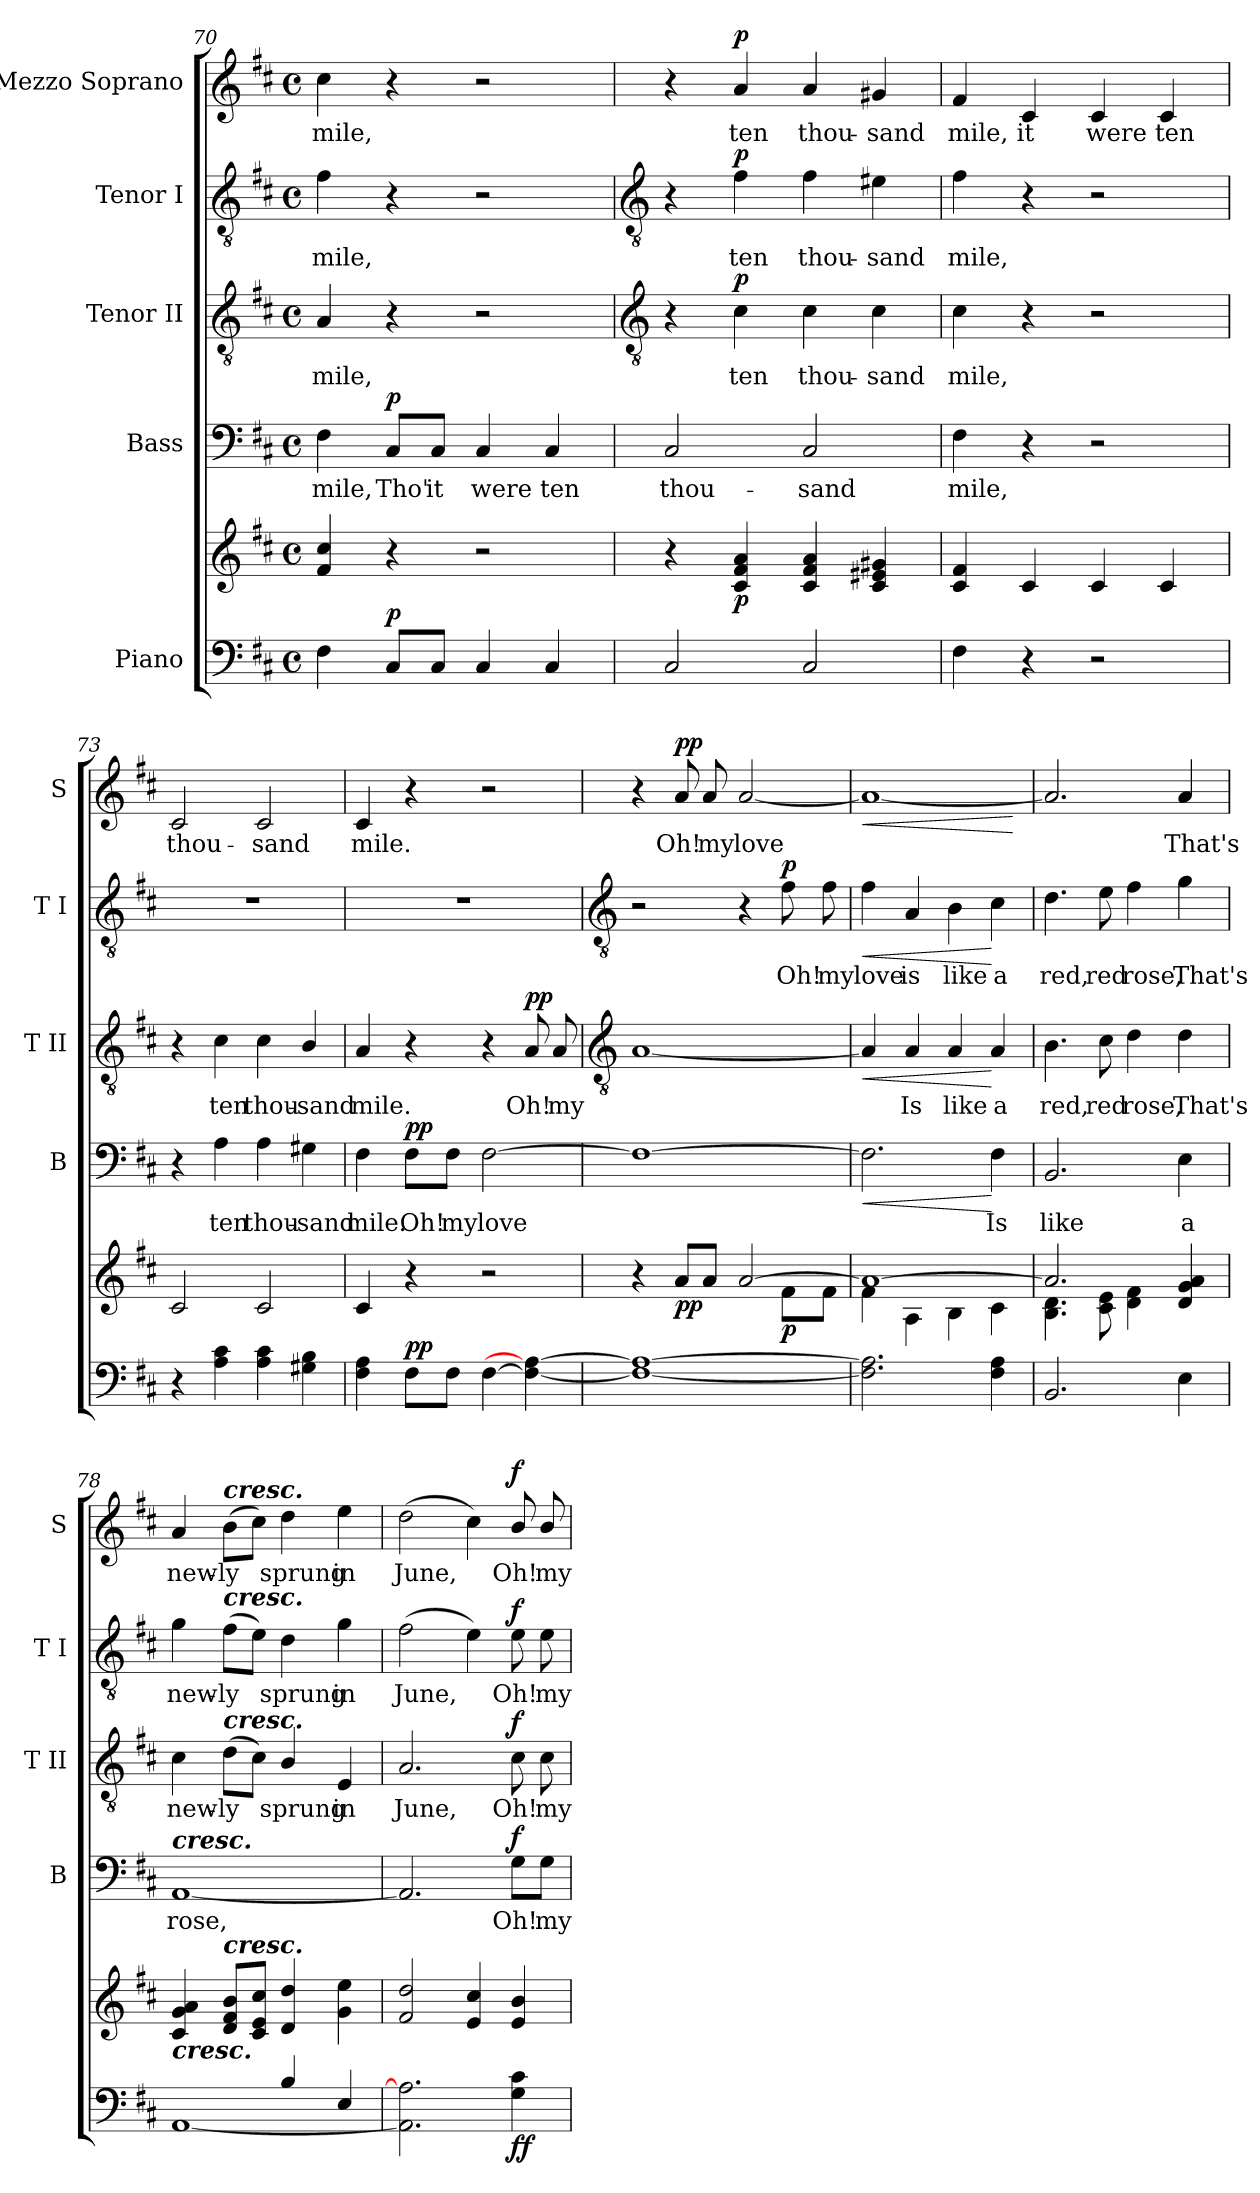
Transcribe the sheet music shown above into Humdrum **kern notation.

**kern	**kern	**dynam	**kern	**text	**dynam	**kern	**text	**dynam	**kern	**text	**dynam	**kern	**text	**dynam
*part5	*part5	*part5	*part4	*part4	*part4	*part3	*part3	*part3	*part2	*part2	*part2	*part1	*part1	*part1
*staff6	*staff5	*staff5/6	*staff4	*staff4	*staff4	*staff3	*staff3	*staff3	*staff2	*staff2	*staff2	*staff1	*staff1	*staff1
*I"Piano	*	*	*I"Bass	*	*	*I"Tenor II	*	*	*I"Tenor I	*	*	*I"Mezzo Soprano	*	*
*	*	*	*I'B	*	*	*I'T II	*	*	*I'T I	*	*	*I'S	*	*
*clefF4	*clefG2	*	*clefF4	*	*	*clefGv2	*	*	*clefGv2	*	*	*clefG2	*	*
*k[f#c#]	*k[f#c#]	*	*k[f#c#]	*	*	*k[f#c#]	*	*	*k[f#c#]	*	*	*k[f#c#]	*	*
*D:	*D:	*	*D:	*	*	*D:	*	*	*D:	*	*	*D:	*	*
*M4/4	*M4/4	*	*M4/4	*	*	*M4/4	*	*	*M4/4	*	*	*M4/4	*	*
*met(c)	*met(c)	*	*met(c)	*	*	*met(c)	*	*	*met(c)	*	*	*met(c)	*	*
=70	=70	=70	=70	=70	=70	=70	=70	=70	=70	=70	=70	=70	=70	=70
!	!	!	!	!LO:LY:b	!	!	!LO:LY:b	!	!	!LO:LY:b	!	!	!LO:LY:b	!
4F#	4f# 4cc#	.	4F#	mile,	.	4A	mile,	.	4f#	mile,	.	4cc#	mile,	.
!	!	!LO:DY:a=2	!	!LO:LY:b	!LO:DY:b	!	!	!	!	!	!	!	!	!
8C#L	4r	p	8C#/L	Tho'	p	4r	.	.	4r	.	.	4r	.	.
!	!	!	!	!LO:LY:b	!	!	!	!	!	!	!	!	!	!
8C#J	.	.	8C#/J	it	.	.	.	.	.	.	.	.	.	.
!	!	!	!	!LO:LY:b	!	!	!	!	!	!	!	!	!	!
4C#	2r	.	4C#	were	.	2r	.	.	2r	.	.	2r	.	.
!	!	!	!	!LO:LY:b	!	!	!	!	!	!	!	!	!	!
4C#	.	.	4C#	ten	.	.	.	.	.	.	.	.	.	.
!!LO:LB:g=z
=71	=71	=71	=71	=71	=71	=71	=71	=71	=71	=71	=71	=71	=71	=71
*	*	*	*	*	*	*clefGv2	*	*	*clefGv2	*	*	*	*	*
!	!	!	!	!LO:LY:b	!	!	!	!	!	!	!	!	!	!
2C#	4r	.	2C#	thou-	.	4r	.	.	4r	.	.	4r	.	.
!	!	!LO:DY:b	!	!	!	!	!LO:LY:b	!LO:DY:b	!	!LO:LY:b	!LO:DY:b	!	!LO:LY:b	!LO:DY:b
.	4c#/ 4f#/ 4a/	p	.	.	.	4c#	ten	p	4f#	ten	p	4a/	ten	p
!	!	!	!	!LO:LY:b	!	!	!LO:LY:b	!	!	!LO:LY:b	!	!	!LO:LY:b	!
2C#	4c#/ 4f#/ 4a/	.	2C#	-sand	.	4c#	thou-	.	4f#	thou-	.	4a/	thou-	.
!	!	!	!	!	!	!	!LO:LY:b	!	!	!LO:LY:b	!	!	!LO:LY:b	!
.	4c# 4e#X 4g#X	.	.	.	.	4c#	-sand	.	4e#X	-sand	.	4g#X	-sand	.
=72	=72	=72	=72	=72	=72	=72	=72	=72	=72	=72	=72	=72	=72	=72
!	!	!	!	!LO:LY:b	!	!	!LO:LY:b	!	!	!LO:LY:b	!	!	!LO:LY:b	!
4F#	4c# 4f#	.	4F#	mile,	.	4c#	mile,	.	4f#	mile,	.	4f#	mile,	.
!	!	!	!	!	!	!	!	!	!	!	!	!	!LO:LY:b	!
4r	4c#	.	4r	.	.	4r	.	.	4r	.	.	4c#	it	.
!	!	!	!	!	!	!	!	!	!	!	!	!	!LO:LY:b	!
2r	4c#	.	2r	.	.	2r	.	.	2r	.	.	4c#	were	.
!	!	!	!	!	!	!	!	!	!	!	!	!	!LO:LY:b	!
.	4c#	.	.	.	.	.	.	.	.	.	.	4c#	ten	.
=73	=73	=73	=73	=73	=73	=73	=73	=73	=73	=73	=73	=73	=73	=73
!	!	!	!	!	!	!	!	!	!	!	!	!	!LO:LY:b	!
4r	2c#	.	4r	.	.	4r	.	.	1r	.	.	2c#	thou-	.
!	!	!	!	!LO:LY:b	!	!	!LO:LY:b	!	!	!	!	!	!	!
4A 4c#	.	.	4A	ten	.	4c#	ten	.	.	.	.	.	.	.
!	!	!	!	!LO:LY:b	!	!	!LO:LY:b	!	!	!	!	!	!LO:LY:b	!
4A 4c#	2c#	.	4A	thou-	.	4c#	thou-	.	.	.	.	2c#	-sand	.
!	!	!	!	!LO:LY:b	!	!	!LO:LY:b	!	!	!	!	!	!	!
4G#X 4B	.	.	4G#X	-sand	.	4B/	-sand	.	.	.	.	.	.	.
=74	=74	=74	=74	=74	=74	=74	=74	=74	=74	=74	=74	=74	=74	=74
!	!	!	!	!LO:LY:b	!	!	!LO:LY:b	!	!	!	!	!	!LO:LY:b	!
4F# 4A	4c#	.	4F#	mile.	.	4A/	mile.	.	1r	.	.	4c#	mile.	.
!	!	!LO:DY:a=2	!	!LO:LY:b	!LO:DY:b	!	!	!	!	!	!	!	!	!
8F#L	4r	pp	8F#\L	Oh!	pp	4r	.	.	.	.	.	4r	.	.
!	!	!	!	!LO:LY:b	!	!	!	!	!	!	!	!	!	!
8F#J	.	.	8F#\J	my	.	.	.	.	.	.	.	.	.	.
!	!	!	!	!LO:LY:b	!	!	!	!	!	!	!	!	!	!
[4F#	2r	.	[2F#	love	.	4r	.	.	.	.	.	2r	.	.
!	!	!	!	!	!	!	!LO:LY:b	!LO:DY:b	!	!	!	!	!	!
4F#_ 4A_	.	.	.	.	.	8A/	Oh!	pp	.	.	.	.	.	.
!	!	!	!	!	!	!	!LO:LY:b	!	!	!	!	!	!	!
.	.	.	.	.	.	8A/L	my	.	.	.	.	.	.	.
!!LO:LB:g=z
=75	=75	=75	=75	=75	=75	=75	=75	=75	=75	=75	=75	=75	=75	=75
*	*	*	*	*	*	*clefGv2	*	*	*clefGv2	*	*	*	*	*
*	*^	*	*	*	*	*	*	*	*	*	*	*	*	*
1F#_ 1A_	4r	2ryy	.	1F#_	.	.	[1A	.	.	2r	.	.	4r	.	.
!	!	!	!LO:DY:b	!	!	!	!	!	!	!	!	!	!	!LO:LY:b	!LO:DY:b
.	8a/L	.	pp	.	.	.	.	.	.	.	.	.	8a	Oh!	pp
!	!	!	!	!	!	!	!	!	!	!	!	!	!	!LO:LY:b	!
.	8a/J	.	.	.	.	.	.	.	.	.	.	.	8a	my	.
!	!	!	!	!	!	!	!	!	!	!	!	!	!	!LO:LY:b	!
.	[2a/	4ryy	.	.	.	.	.	.	.	4r	.	.	[2a	love	.
!	!	!	!LO:DY:b	!	!	!	!	!	!	!	!LO:LY:b	!LO:DY:b	!	!	!
.	.	8f#\L	p	.	.	.	.	.	.	8f#	Oh!	p	.	.	.
!	!	!	!	!	!	!	!	!	!	!	!LO:LY:b	!	!	!	!
.	.	8f#\J	.	.	.	.	.	.	.	8f#	my	.	.	.	.
=76	=76	=76	=76	=76	=76	=76	=76	=76	=76	=76	=76	=76	=76	=76	=76
!	!	!	!	!	!	!LO:HP:b	!	!	!LO:HP:b	!	!LO:LY:b	!LO:HP:b	!	!	!LO:HP:b
2.F#] 2.A]	1a/_	4f#\	.	2.F#]	.	<	4A]	.	<	4f#\	love	<	1a_	.	<
!	!	!	!	!	!	!	!	!LO:LY:b	!	!	!LO:LY:b	!	!	!	!
.	.	4A\	.	.	.	.	4A/	Is	.	4A	is	.	.	.	.
!	!	!	!	!	!	!	!	!LO:LY:b	!	!	!LO:LY:b	!	!	!	!
.	.	4B\	.	.	.	.	4A/	like	.	4B	like	.	.	.	.
!	!	!	!	!	!LO:LY:b	!	!	!LO:LY:b	!	!	!LO:LY:b	!	!	!	!
4F# 4A	.	4c#\	.	4F#	Is	[	4A/	a	[	4c#	a	[	.	.	.
*	*v	*v	*	*	*	*	*	*	*	*	*	*	*	*	*
.	.	.	.	.	.	.	.	.	.	.	.	.	.	[
=77	=77	=77	=77	=77	=77	=77	=77	=77	=77	=77	=77	=77	=77	=77
*	*^	*	*	*	*	*	*	*	*	*	*	*	*	*
!	!	!	!	!	!LO:LY:b	!	!	!LO:LY:b	!	!	!LO:LY:b	!	!	!	!
2.BB	2.a/]	4.B\ 4.d\	.	2.BB	like	.	4.B	red,	.	4.d	red,	.	2.a]	.	.
!	!	!	!	!	!	!	!	!LO:LY:b	!	!	!LO:LY:b	!	!	!	!
.	.	8c#\ 8e\	.	.	.	.	8c#\	red	.	8e	red	.	.	.	.
!	!	!	!	!	!	!	!	!LO:LY:b	!	!	!LO:LY:b	!	!	!	!
.	.	4d\ 4f#\	.	.	.	.	4d\	rose,	.	4f#	rose,	.	.	.	.
!	!	!	!	!	!LO:LY:b	!	!	!LO:LY:b	!	!	!LO:LY:b	!	!	!LO:LY:b	!
4E	4d/ 4g/ 4a/	4ryy	.	4E	a	.	4d\	That's	.	4g	That's	.	4a	That's	.
=78	=78	=78	=78	=78	=78	=78	=78	=78	=78	=78	=78	=78	=78	=78	=78
*^	*	*	*	*	*	*	*	*	*	*	*	*	*	*	*
!	!	!	!	!	!LO:TX:a:Bi:t=cresc.	!	!	!	!	!	!	!	!	!	!	!
!	!	!LO:TX:b:Bi:t=cresc.	!	!	!	!	!	!	!	!	!	!	!	!	!	!
!	!	!	!	!	!	!LO:LY:b	!	!	!LO:LY:b	!	!	!LO:LY:b	!	!	!LO:LY:b	!
2ryy	[1AA	4c#/ 4g/ 4a/	2ryy	.	[1AA	rose,	.	4c#\	new-	.	4g	new-	.	4a	new-	.
!	!	!	!	!	!	!	!	!	!	!	!	!	!	!LO:TX:a:Bi:t=cresc.	!	!
!	!	!	!	!	!	!	!	!	!	!	!LO:TX:a:Bi:t=cresc.	!	!	!	!	!
!	!	!	!	!	!	!	!	!LO:TX:a:Bi:t=cresc.	!	!	!	!	!	!	!	!
!	!	!LO:TX:a:Bi:t=cresc.	!	!	!	!	!	!	!	!	!	!	!	!	!	!
!	!	!	!	!	!	!	!	!	!LO:LY:b	!	!	!LO:LY:b	!	!	!LO:LY:b	!
.	.	8d/ 8f#/ 8b/L	.	.	.	.	.	(>8dL	-ly	.	(>8f#L	-ly	.	(>8bL	-ly	.
.	.	8c#/ 8e/ 8cc#/J	.	.	.	.	.	8c#J)	.	.	8eJ)	.	.	8cc#J)	.	.
!	!	!	!	!	!	!	!	!	!LO:LY:b	!	!	!LO:LY:b	!	!	!LO:LY:b	!
4B/	.	4d/ 4dd/	2ryy	.	.	.	.	4B/	sprung	.	4d	sprung	.	4dd	sprung	.
!	!	!	!	!	!	!	!	!	!LO:LY:b	!	!	!LO:LY:b	!	!	!LO:LY:b	!
4E/	.	4g\ 4ee\	.	.	.	.	.	4E	in	.	4g	in	.	4ee	in	.
*v	*v	*	*	*	*	*	*	*	*	*	*	*	*	*	*	*
=79	=79	=79	=79	=79	=79	=79	=79	=79	=79	=79	=79	=79	=79	=79	=79
!	!	!	!	!	!	!	!	!LO:LY:b	!	!	!LO:LY:b	!	!	!LO:LY:b	!
2.AA] 2.A]	2f#/ 2dd/	1ryy	.	2.AA]	.	.	2.A	June,	.	(>2f#	June,	.	(>2dd	June,	.
.	4e/ 4cc#/	.	.	.	.	.	.	.	.	4e)	.	.	4cc#)	.	.
!	!	!	!LO:DY:b=2	!	!LO:LY:b	!	!	!LO:LY:b	!	!	!LO:LY:b	!	!	!LO:LY:b	!
!	!	!	!LO:DY:n=1:b	!	!	!LO:DY:b	!	!	!LO:DY:b	!	!	!LO:DY:b	!	!	!LO:DY:b
4G 4c#	4e/ 4b/	.	f f	8G\L	Oh!	f	8c#	Oh!	f	8e	Oh!	f	8b/	Oh!	f
!	!	!	!	!	!LO:LY:b	!	!	!LO:LY:b	!	!	!LO:LY:b	!	!	!LO:LY:b	!
.	.	.	.	8G\J	my	.	8c#	my	.	8e	my	.	8b/	my	.
*	*v	*v	*	*	*	*	*	*	*	*	*	*	*	*	*
=	=	=	=	=	=	=	=	=	=	=	=	=	=	=
*-	*-	*-	*-	*-	*-	*-	*-	*-	*-	*-	*-	*-	*-	*-
